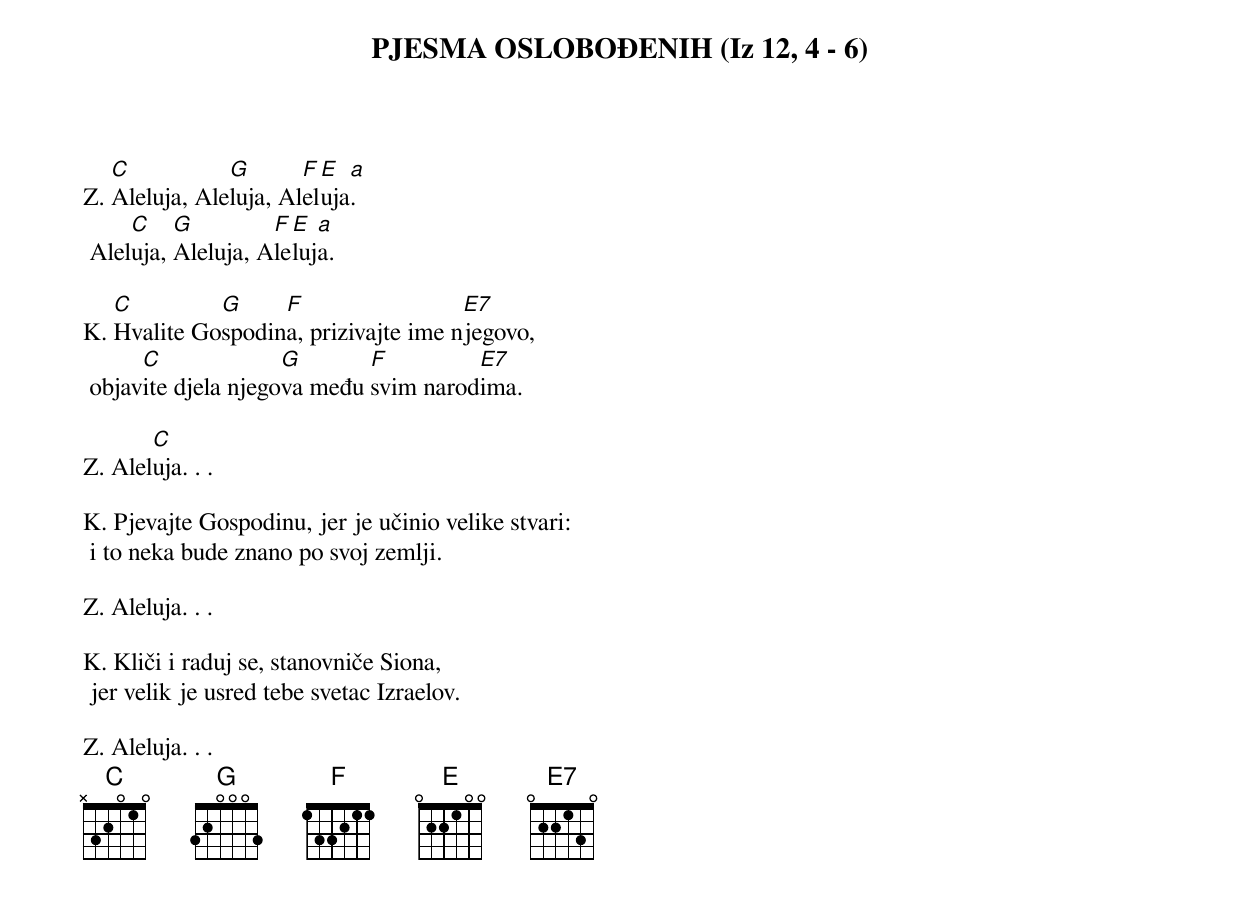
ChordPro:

{title: PJESMA OSLOBOÐENIH (Iz 12, 4 - 6)}

Z.	[C]Aleluja, Ale[G]luja, Al[F]el[E]uja[a].
	Alel[C]uja, [G]Aleluja, A[F]le[E]luj[a]a.

K.	[C]Hvalite Go[G]spodin[F]a, prizivajte ime n[E7]jegovo,
	objav[C]ite djela njego[G]va među [F]svim narod[E7]ima.

Z.	Alel[C]uja. . .

K.	Pjevajte Gospodinu, jer je učinio velike stvari:
	i to neka bude znano po svoj zemlji.

Z.	Aleluja. . .

K.	Kliči i raduj se, stanovniče Siona,
	jer velik je usred tebe svetac Izraelov.

Z.	Aleluja. . .
